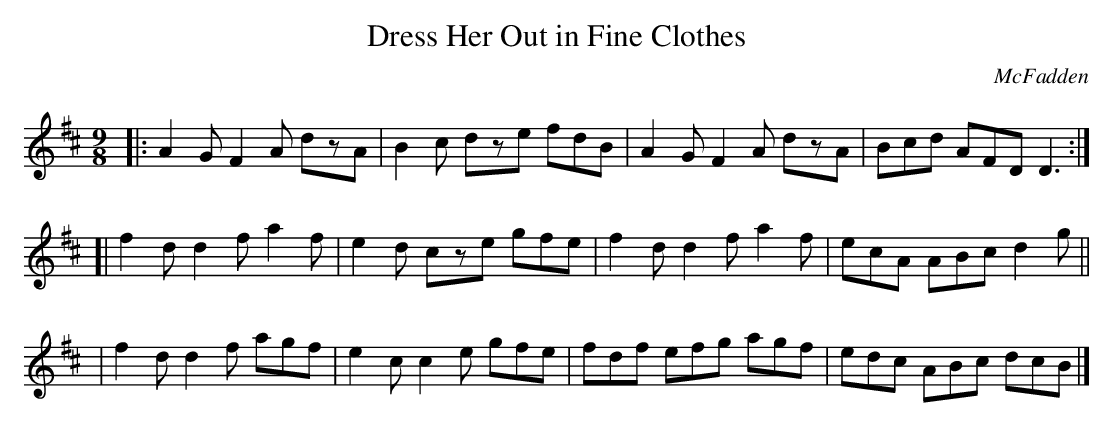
X:1
T: Dress Her Out in Fine Clothes
O: McFadden
M: 9/8
K: D
|: A2G F2A dzA | B2c dze fdB | A2G F2A dzA | Bcd AFD D3 :|
[| f2d d2f a2f | e2d cze gfe | f2d d2f a2f | ecA ABc d2g ||
|  f2d d2f agf | e2c c2e gfe | fdf efg agf | edc ABc dcB |]
